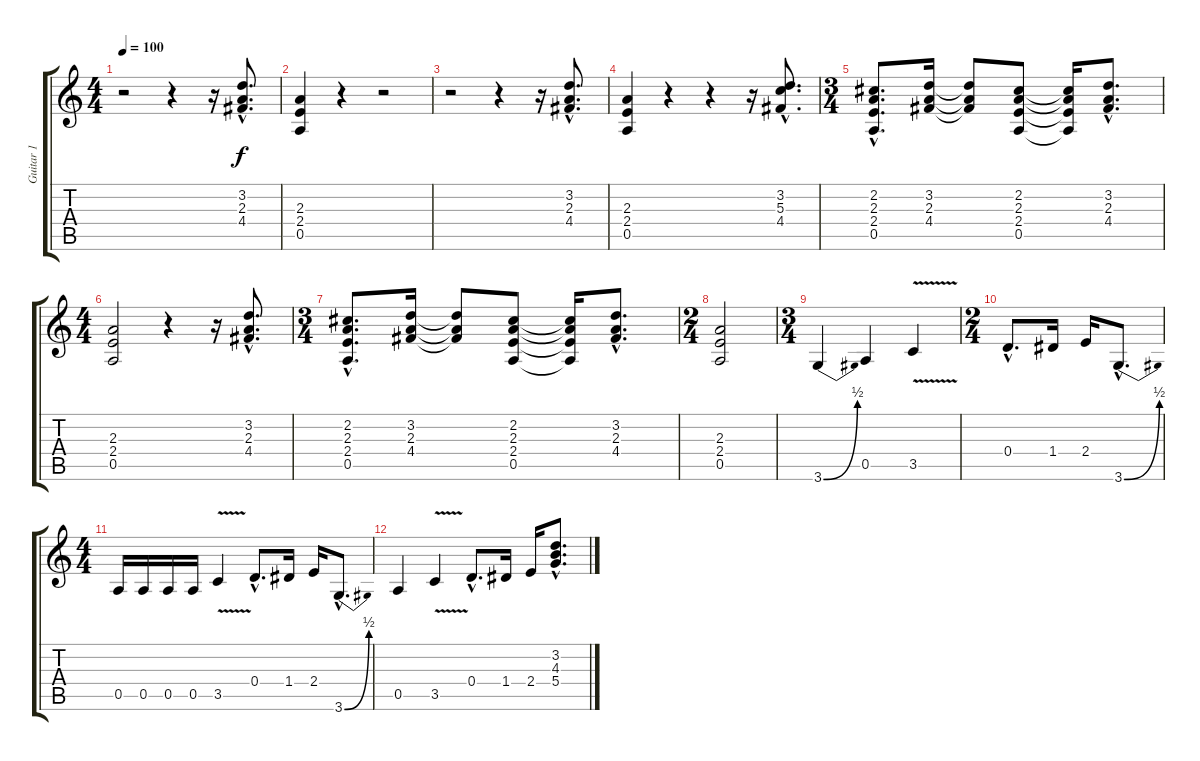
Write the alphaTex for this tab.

\track ("Guitar 1" "Guitar 1") {instrument distortionguitar}
\staff {score tabs}
\tuning (E4 B3 G3 D3 A2 E2) {hide}
\ts (4 4)
\tempo 100
\clef g2
\ks c
r.2{dy f} r.4 r.16 (3.2{hac} 2.3{hac} 4.4{hac}).8{d} |
(2.3 2.4 0.5).4 r.4 r.2 |
r.2 r.4 r.16 (3.2{hac} 2.3{hac} 4.4{hac}).8{d} |
(2.3 2.4 0.5).4 r.4 r.4 r.16 (3.2{hac} 5.3{hac} 4.4{hac}).8{d} |
\ts (3 4)
(2.2{hac} 2.3{hac} 2.4{hac} 0.5{hac}).8{d} (3.2 2.3 4.4).16 (3.2{t} 2.3{t} 4.4{t}).8 (2.2 2.3 2.4 0.5).8 (2.2{t} 2.3{t} 2.4{t} 0.5{t}).16 (3.2{hac} 2.3{hac} 4.4{hac}).8{d} |
\ts (4 4)
(2.3 2.4 0.5).2 r.4 r.16 (3.2{hac} 2.3{hac} 4.4{hac}).8{d} |
\ts (3 4)
(2.2{hac} 2.3{hac} 2.4{hac} 0.5{hac}).8{d} (3.2 2.3 4.4).16 (3.2{t} 2.3{t} 4.4{t}).8 (2.2 2.3 2.4 0.5).8 (2.2{t} 2.3{t} 2.4{t} 0.5{t}).16 (3.2{hac} 2.3{hac} 4.4{hac}).8{d} |
\ts (2 4)
(2.3 2.4 0.5).2 |
\ts (3 4)
3.6{be (bend 0 0 60 2)}.4 0.5.4 3.5{v}.4 |
\ts (2 4)
0.4{hac}.8{d} 1.4.16 2.4.16 3.6{be (bend 0 0 60 2) hac}.8{d} |
\ts (4 4)
0.5.16 0.5.16 0.5.16 0.5.16 3.5{v}.4 0.4{hac}.8{d} 1.4.16 2.4.16 3.6{be (bend 0 0 60 2) hac}.8{d} |
0.5.4 3.5{v}.4 0.4{hac}.8{d} 1.4.16 2.4.16 (3.2{hac} 4.3{hac} 5.4{hac}).8{d}
